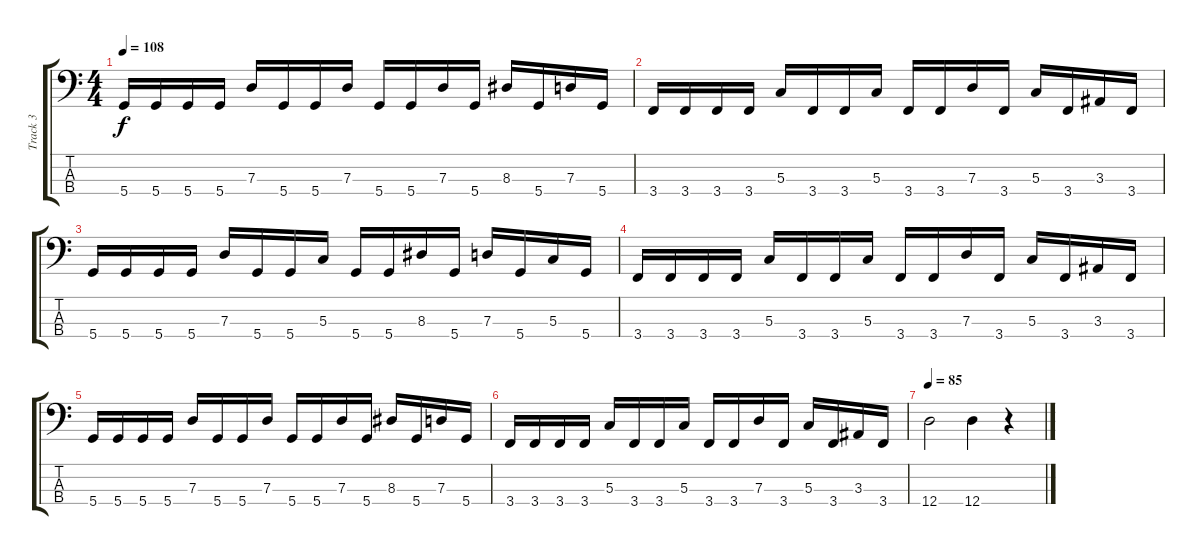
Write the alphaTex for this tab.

\track ("Track 3" "Track 3") {instrument electricbasspick}
\staff {score tabs}
\tuning (F2 C2 G1 D1) {hide}
\ts (4 4)
\tempo 108
\clef f4
\ks c
5.4.16{dy f} 5.4.16 5.4.16 5.4.16 7.3.16 5.4.16 5.4.16 7.3.16 5.4.16 5.4.16 7.3.16 5.4.16 8.3.16 5.4.16 7.3.16 5.4.16 |
3.4.16 3.4.16 3.4.16 3.4.16 5.3.16 3.4.16 3.4.16 5.3.16 3.4.16 3.4.16 7.3.16 3.4.16 5.3.16 3.4.16 3.3.16 3.4.16 |
5.4.16 5.4.16 5.4.16 5.4.16 7.3.16 5.4.16 5.4.16 5.3.16 5.4.16 5.4.16 8.3.16 5.4.16 7.3.16 5.4.16 5.3.16 5.4.16 |
3.4.16 3.4.16 3.4.16 3.4.16 5.3.16 3.4.16 3.4.16 5.3.16 3.4.16 3.4.16 7.3.16 3.4.16 5.3.16 3.4.16 3.3.16 3.4.16 |
5.4.16 5.4.16 5.4.16 5.4.16 7.3.16 5.4.16 5.4.16 7.3.16 5.4.16 5.4.16 7.3.16 5.4.16 8.3.16 5.4.16 7.3.16 5.4.16 |
3.4.16 3.4.16 3.4.16 3.4.16 5.3.16 3.4.16 3.4.16 5.3.16 3.4.16 3.4.16 7.3.16 3.4.16 5.3.16 3.4.16 3.3.16 3.4.16 |
\tempo 85
12.4.2 12.4.4 r.4
